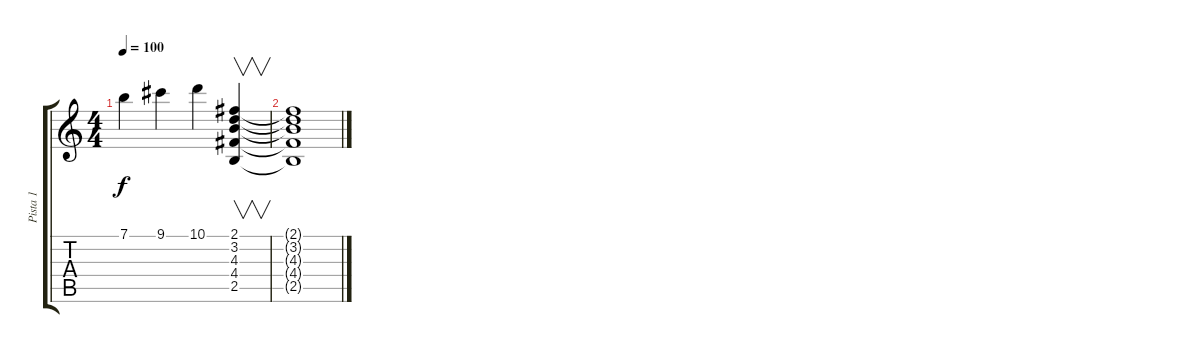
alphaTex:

\track ("Pista 1" "Pista 1") {instrument distortionguitar}
\staff {score tabs}
\tuning (E4 B3 G3 D3 A2 E2) {hide}
\ts (4 4)
\tempo 100
\clef g2
\ks c
7.1.4{dy f instrument acousticguitarnylon} 9.1.4 10.1.4 (2.1 3.2 4.3 4.4 2.5).4{v} |
(2.1{t} 3.2{t} 4.3{t} 4.4{t} 2.5{t}).1
